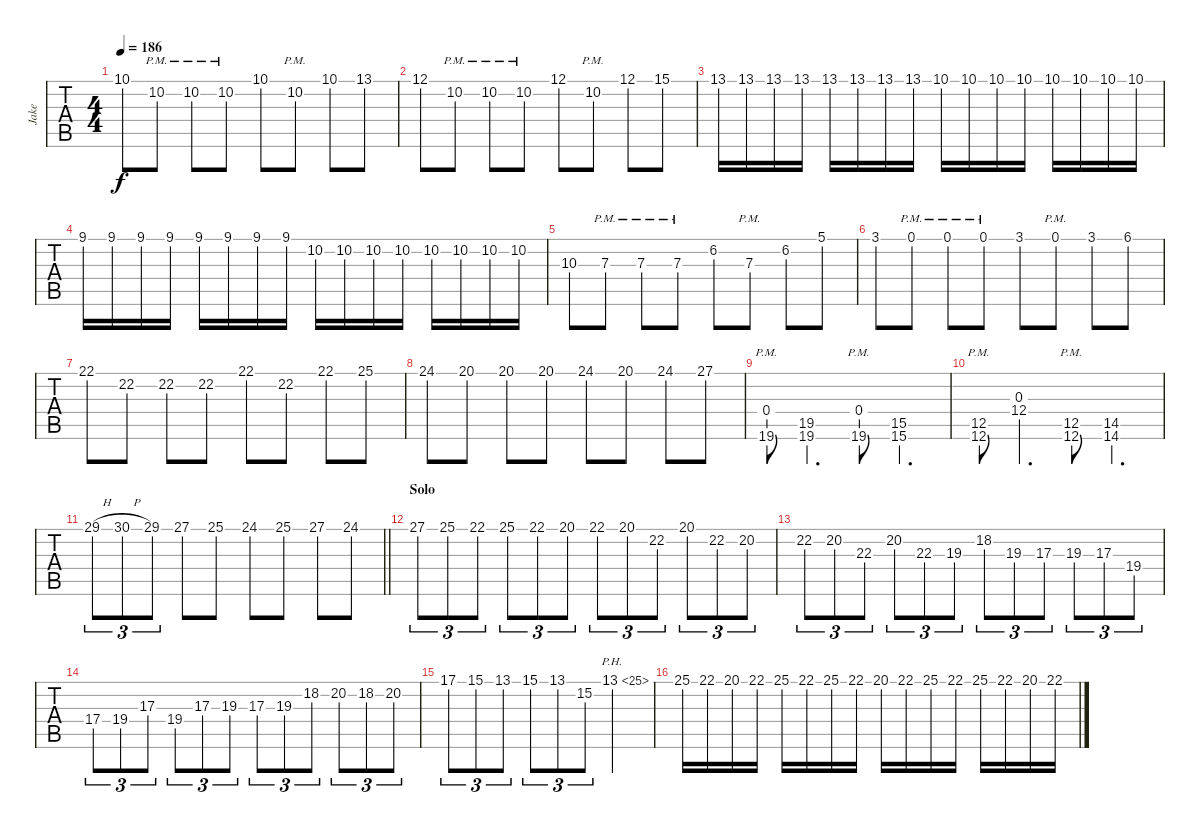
\track ("Jake" "Jake") {instrument electricguitarjazz}
\staff {tabs}
\tuning (Eb4 Bb3 Gb3 Db3 Ab2 Db2) {hide}
\ts (4 4)
\tempo 186
\clef g2
\ks c
10.1.8{dy f} 10.2{pm}.8 10.2{pm}.8 10.2{pm}.8 10.1.8 10.2{pm}.8 10.1.8 13.1.8 |
12.1.8 10.2{pm}.8 10.2{pm}.8 10.2{pm}.8 12.1.8 10.2{pm}.8 12.1.8 15.1.8 |
13.1.16 13.1.16 13.1.16 13.1.16 13.1.16 13.1.16 13.1.16 13.1.16 10.1.16 10.1.16 10.1.16 10.1.16 10.1.16 10.1.16 10.1.16 10.1.16 |
9.1.16 9.1.16 9.1.16 9.1.16 9.1.16 9.1.16 9.1.16 9.1.16 10.2.16 10.2.16 10.2.16 10.2.16 10.2.16 10.2.16 10.2.16 10.2.16 |
10.3.8 7.3{pm}.8 7.3{pm}.8 7.3{pm}.8 6.2.8 7.3{pm}.8 6.2.8 5.1.8 |
3.1.8 0.1{pm}.8 0.1{pm}.8 0.1{pm}.8 3.1.8 0.1{pm}.8 3.1.8 6.1.8 |
22.1.8 22.2.8 22.2.8 22.2.8 22.1.8 22.2.8 22.1.8 25.1.8 |
24.1.8 20.1.8 20.1.8 20.1.8 24.1.8 20.1.8 24.1.8 27.1.8 |
(0.4{pm} 19.6{pm}).8 (19.5 19.6).4{d} (0.4{pm} 19.6{pm}).8 (15.5 15.6).4{d} |
(12.5{pm} 12.6{pm}).8 (0.3 12.4).4{d} (12.5{pm} 12.6{pm}).8 (14.5 14.6).4{d} |
\barLineRight lightlight
29.1{h}.8{tu (3 2)} 30.1{h}.8{tu (3 2)} 29.1.8{tu (3 2)} 27.1.8 25.1.8 24.1.8 25.1.8 27.1.8 24.1.8 |
\section ("" "Solo")
27.1.8{tu (3 2)} 25.1.8{tu (3 2)} 22.1.8{tu (3 2)} 25.1.8{tu (3 2)} 22.1.8{tu (3 2)} 20.1.8{tu (3 2)} 22.1.8{tu (3 2)} 20.1.8{tu (3 2)} 22.2.8{tu (3 2)} 20.1.8{tu (3 2)} 22.2.8{tu (3 2)} 20.2.8{tu (3 2)} |
22.2.8{tu (3 2)} 20.2.8{tu (3 2)} 22.3.8{tu (3 2)} 20.2.8{tu (3 2)} 22.3.8{tu (3 2)} 19.3.8{tu (3 2)} 18.2.8{tu (3 2)} 19.3.8{tu (3 2)} 17.3.8{tu (3 2)} 19.3.8{tu (3 2)} 17.3.8{tu (3 2)} 19.4.8{tu (3 2)} |
17.4.8{tu (3 2)} 19.4.8{tu (3 2)} 17.3.8{tu (3 2)} 19.4.8{tu (3 2)} 17.3.8{tu (3 2)} 19.3.8{tu (3 2)} 17.3.8{tu (3 2)} 19.3.8{tu (3 2)} 18.2.8{tu (3 2)} 20.2.8{tu (3 2)} 18.2.8{tu (3 2)} 20.2.8{tu (3 2)} |
17.1.8{tu (3 2)} 15.1.8{tu (3 2)} 13.1.8{tu (3 2)} 15.1.8{tu (3 2)} 13.1.8{tu (3 2)} 15.2.8{tu (3 2)} 13.1{ph 12}.2 |
25.1.16 22.1.16 20.1.16 22.1.16 25.1.16 22.1.16 25.1.16 22.1.16 20.1.16 22.1.16 25.1.16 22.1.16 25.1.16 22.1.16 20.1.16 22.1.16
